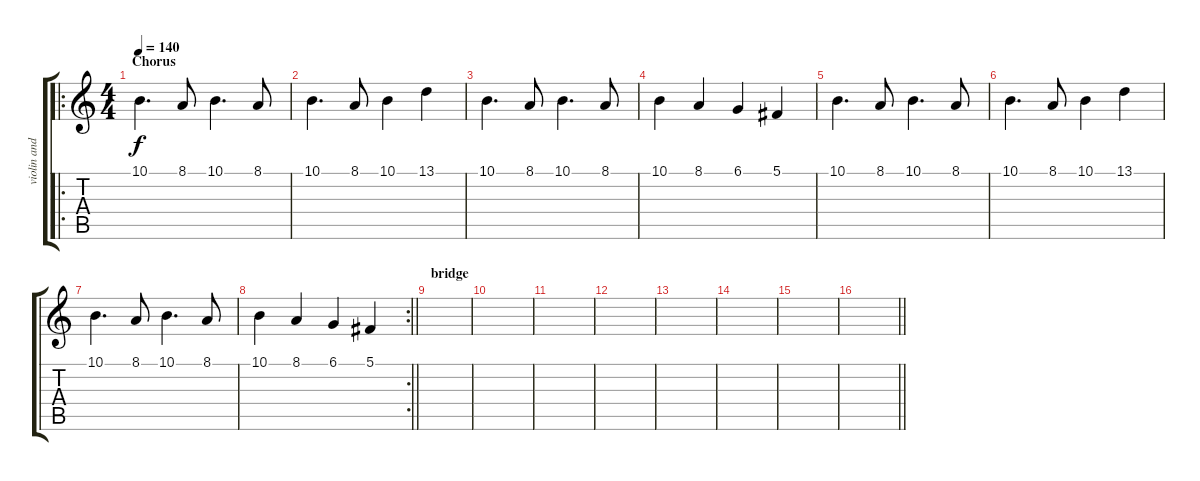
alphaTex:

\track ("violin and hurdy gurdy" "violin and") {instrument violin}
\staff {score tabs}
\tuning (Db4 Ab3 E3 B2 Gb2 B1) {hide}
\ro
\ts (4 4)
\section ("" "Chorus")
\tempo 140
\clef g2
\ks c
10.1.4{d dy f} 8.1.8 10.1.4{d} 8.1.8 |
10.1.4{d} 8.1.8 10.1.4 13.1.4 |
10.1.4{d} 8.1.8 10.1.4{d} 8.1.8 |
10.1.4 8.1.4 6.1.4 5.1.4 |
10.1.4{d} 8.1.8 10.1.4{d} 8.1.8 |
10.1.4{d} 8.1.8 10.1.4 13.1.4 |
10.1.4{d} 8.1.8 10.1.4{d} 8.1.8 |
\rc 2
\barLineRight lightlight
10.1.4 8.1.4 6.1.4 5.1.4 |
\section ("" "bridge")
|
|
|
|
|
|
|
\barLineRight lightlight
